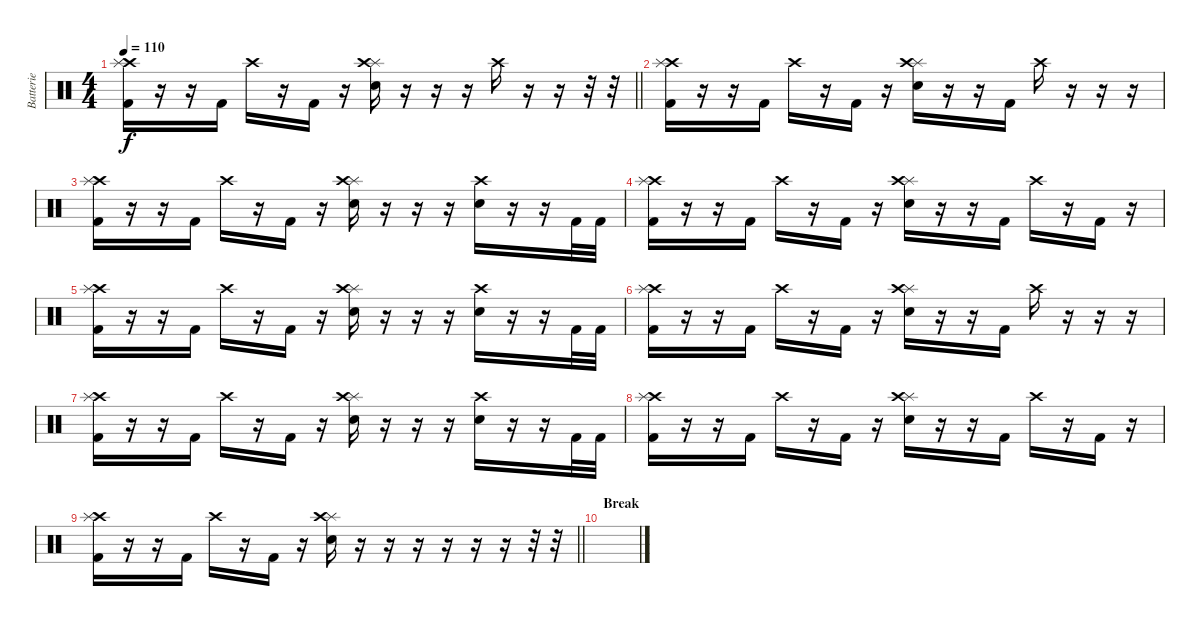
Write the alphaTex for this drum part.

\track ("Batterie" "Batterie") {instrument percussion}
\staff {score}
\articulation defaults
\ts (4 4)
\tempo 110
\clef neutral
\barLineRight lightlight
\ks c
("Crash high (hit)" "Splash (hit)" "Kick (hit) 2").16{dy f} r.16 r.16 "Kick (hit) 2".16 "Crash high (hit)".16 r.16 "Kick (hit) 2".16 r.16 ("Splash (hit)" "Crash high (hit)" "Electric Snare (hit)").16 r.16 r.16 r.16 "Crash high (hit)".16 r.16 r.16 r.32 r.32 |
("Crash high (hit)" "Splash (hit)" "Kick (hit) 2").16 r.16 r.16 "Kick (hit) 2".16 "Crash high (hit)".16 r.16 "Kick (hit) 2".16 r.16 ("Splash (hit)" "Crash high (hit)" "Electric Snare (hit)").16 r.16 r.16 "Kick (hit) 2".16 "Crash high (hit)".16 r.16 r.16 r.16 |
("Crash high (hit)" "Splash (hit)" "Kick (hit) 2").16 r.16 r.16 "Kick (hit) 2".16 "Crash high (hit)".16 r.16 "Kick (hit) 2".16 r.16 ("Splash (hit)" "Crash high (hit)" "Electric Snare (hit)").16 r.16 r.16 r.16 ("Crash high (hit)" "Electric Snare (hit)").16 r.16 r.16 "Kick (hit) 2".32 "Kick (hit) 2".32 |
("Crash high (hit)" "Splash (hit)" "Kick (hit) 2").16 r.16 r.16 "Kick (hit) 2".16 "Crash high (hit)".16 r.16 "Kick (hit) 2".16 r.16 ("Splash (hit)" "Crash high (hit)" "Electric Snare (hit)").16 r.16 r.16 "Kick (hit) 2".16 "Crash high (hit)".16 r.16 "Kick (hit) 2".16 r.16 |
("Crash high (hit)" "Splash (hit)" "Kick (hit) 2").16 r.16 r.16 "Kick (hit) 2".16 "Crash high (hit)".16 r.16 "Kick (hit) 2".16 r.16 ("Splash (hit)" "Crash high (hit)" "Electric Snare (hit)").16 r.16 r.16 r.16 ("Crash high (hit)" "Electric Snare (hit)").16 r.16 r.16 "Kick (hit) 2".32 "Kick (hit) 2".32 |
("Crash high (hit)" "Splash (hit)" "Kick (hit) 2").16 r.16 r.16 "Kick (hit) 2".16 "Crash high (hit)".16 r.16 "Kick (hit) 2".16 r.16 ("Splash (hit)" "Crash high (hit)" "Electric Snare (hit)").16 r.16 r.16 "Kick (hit) 2".16 "Crash high (hit)".16 r.16 r.16 r.16 |
("Crash high (hit)" "Splash (hit)" "Kick (hit) 2").16 r.16 r.16 "Kick (hit) 2".16 "Crash high (hit)".16 r.16 "Kick (hit) 2".16 r.16 ("Splash (hit)" "Crash high (hit)" "Electric Snare (hit)").16 r.16 r.16 r.16 ("Crash high (hit)" "Electric Snare (hit)").16 r.16 r.16 "Kick (hit) 2".32 "Kick (hit) 2".32 |
("Crash high (hit)" "Splash (hit)" "Kick (hit) 2").16 r.16 r.16 "Kick (hit) 2".16 "Crash high (hit)".16 r.16 "Kick (hit) 2".16 r.16 ("Splash (hit)" "Crash high (hit)" "Electric Snare (hit)").16 r.16 r.16 "Kick (hit) 2".16 "Crash high (hit)".16 r.16 "Kick (hit) 2".16 r.16 |
\barLineRight lightlight
("Crash high (hit)" "Splash (hit)" "Kick (hit) 2").16 r.16 r.16 "Kick (hit) 2".16 "Crash high (hit)".16 r.16 "Kick (hit) 2".16 r.16 ("Splash (hit)" "Crash high (hit)" "Electric Snare (hit)").16 r.16 r.16 r.16 r.16 r.16 r.16 r.32 r.32 |
\section ("" "Break")
